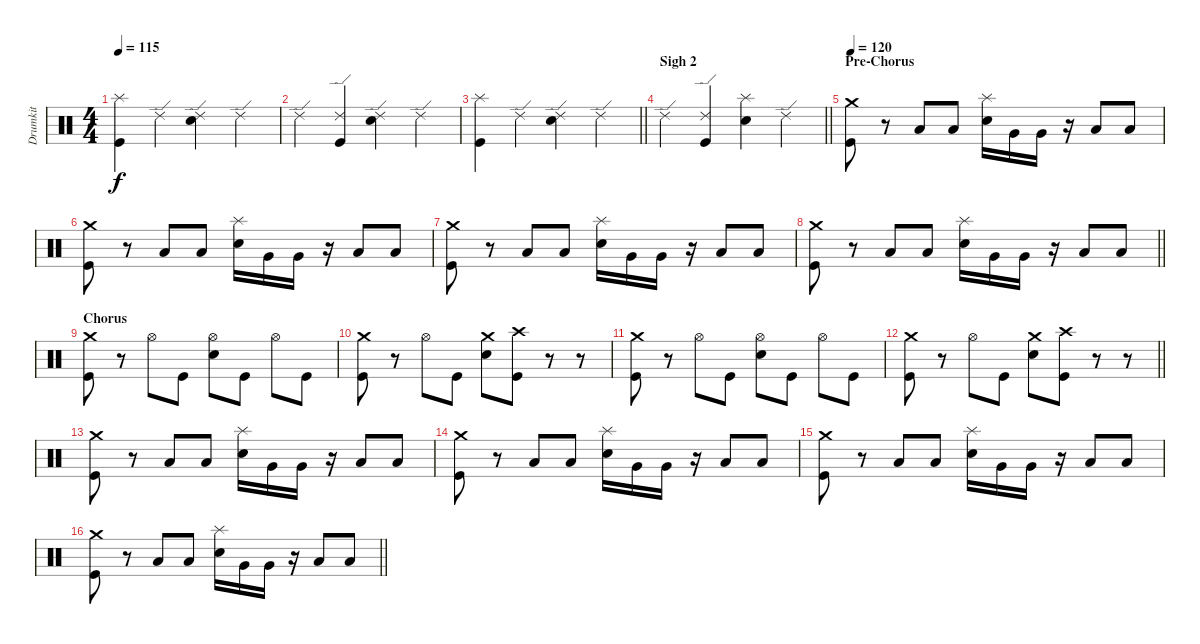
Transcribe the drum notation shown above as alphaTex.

\track ("Drumkit" "Drumkit") {instrument percussion}
\staff {score}
\articulation defaults
\ts (4 4)
\tempo 115
\clef neutral
\ks c
("Splash (hit)" "Kick (hit)").4{dy f} "Ride (edge) 2".4 ("Ride (edge) 2" "Snare (hit) 2").4 "Ride (edge) 2".4 |
"Ride (edge) 2".4 ("Ride (edge) 2" "Kick (hit)").4 ("Ride (edge) 2" "Snare (hit) 2").4 "Ride (edge) 2".4 |
\barLineRight lightlight
("Splash (hit)" "Kick (hit)").4 "Ride (edge) 2".4 ("Ride (edge) 2" "Snare (hit) 2").4 "Ride (edge) 2".4 |
\section ("" "Sigh 2")
\barLineRight lightlight "Ride (edge) 2".4
("Ride (edge) 2" "Kick (hit)").4 ("Splash (hit)" "Snare (hit) 2").4 "Ride (edge) 2".4 |
\section ("" "Pre-Chorus")
\tempo 120
("Crash medium (hit)" "Kick (hit)").8 r.8 "Low Tom (hit)".8 "Low Tom (hit)".8 ("Splash (hit)" "Snare (hit) 2").16 "Very Low Tom (hit)".16 "Very Low Tom (hit)".16 r.16 "Low Tom (hit)".8 "Low Tom (hit)".8 |
("Crash medium (hit)" "Kick (hit)").8 r.8 "Low Tom (hit)".8 "Low Tom (hit)".8 ("Splash (hit)" "Snare (hit) 2").16 "Very Low Tom (hit)".16 "Very Low Tom (hit)".16 r.16 "Low Tom (hit)".8 "Low Tom (hit)".8 |
("Crash medium (hit)" "Kick (hit)").8 r.8 "Low Tom (hit)".8 "Low Tom (hit)".8 ("Splash (hit)" "Snare (hit) 2").16 "Very Low Tom (hit)".16 "Very Low Tom (hit)".16 r.16 "Low Tom (hit)".8 "Low Tom (hit)".8 |
\barLineRight lightlight
("Crash medium (hit)" "Kick (hit)").8 r.8 "Low Tom (hit)".8 "Low Tom (hit)".8 ("Splash (hit)" "Snare (hit) 2").16 "Very Low Tom (hit)".16 "Very Low Tom (hit)".16 r.16 "Low Tom (hit)".8 "Low Tom (hit)".8 |
\section ("" "Chorus")
("Crash medium (hit)" "Kick (hit)").8 r.8 "Hi-Hat (open)".8 "Kick (hit)".8 ("Hi-Hat (open)" "Snare (hit) 2").8 "Kick (hit)".8 "Hi-Hat (open)".8 "Kick (hit)".8 |
("Crash medium (hit)" "Kick (hit)").8 r.8 "Hi-Hat (open)".8 "Kick (hit)".8 ("Crash medium (hit)" "Snare (hit) 2").8 ("Crash high (hit)" "Kick (hit)").8 r.8 r.8 |
("Crash medium (hit)" "Kick (hit)").8 r.8 "Hi-Hat (open)".8 "Kick (hit)".8 ("Hi-Hat (open)" "Snare (hit) 2").8 "Kick (hit)".8 "Hi-Hat (open)".8 "Kick (hit)".8 |
\barLineRight lightlight
("Crash medium (hit)" "Kick (hit)").8 r.8 "Hi-Hat (open)".8 "Kick (hit)".8 ("Crash medium (hit)" "Snare (hit) 2").8 ("Crash high (hit)" "Kick (hit)").8 r.8 r.8 |
("Crash medium (hit)" "Kick (hit)").8 r.8 "Low Tom (hit)".8 "Low Tom (hit)".8 ("Splash (hit)" "Snare (hit) 2").16 "Very Low Tom (hit)".16 "Very Low Tom (hit)".16 r.16 "Low Tom (hit)".8 "Low Tom (hit)".8 |
("Crash medium (hit)" "Kick (hit)").8 r.8 "Low Tom (hit)".8 "Low Tom (hit)".8 ("Splash (hit)" "Snare (hit) 2").16 "Very Low Tom (hit)".16 "Very Low Tom (hit)".16 r.16 "Low Tom (hit)".8 "Low Tom (hit)".8 |
("Crash medium (hit)" "Kick (hit)").8 r.8 "Low Tom (hit)".8 "Low Tom (hit)".8 ("Splash (hit)" "Snare (hit) 2").16 "Very Low Tom (hit)".16 "Very Low Tom (hit)".16 r.16 "Low Tom (hit)".8 "Low Tom (hit)".8 |
\barLineRight lightlight
("Crash medium (hit)" "Kick (hit)").8 r.8 "Low Tom (hit)".8 "Low Tom (hit)".8 ("Splash (hit)" "Snare (hit) 2").16 "Very Low Tom (hit)".16 "Very Low Tom (hit)".16 r.16 "Low Tom (hit)".8 "Low Tom (hit)".8
